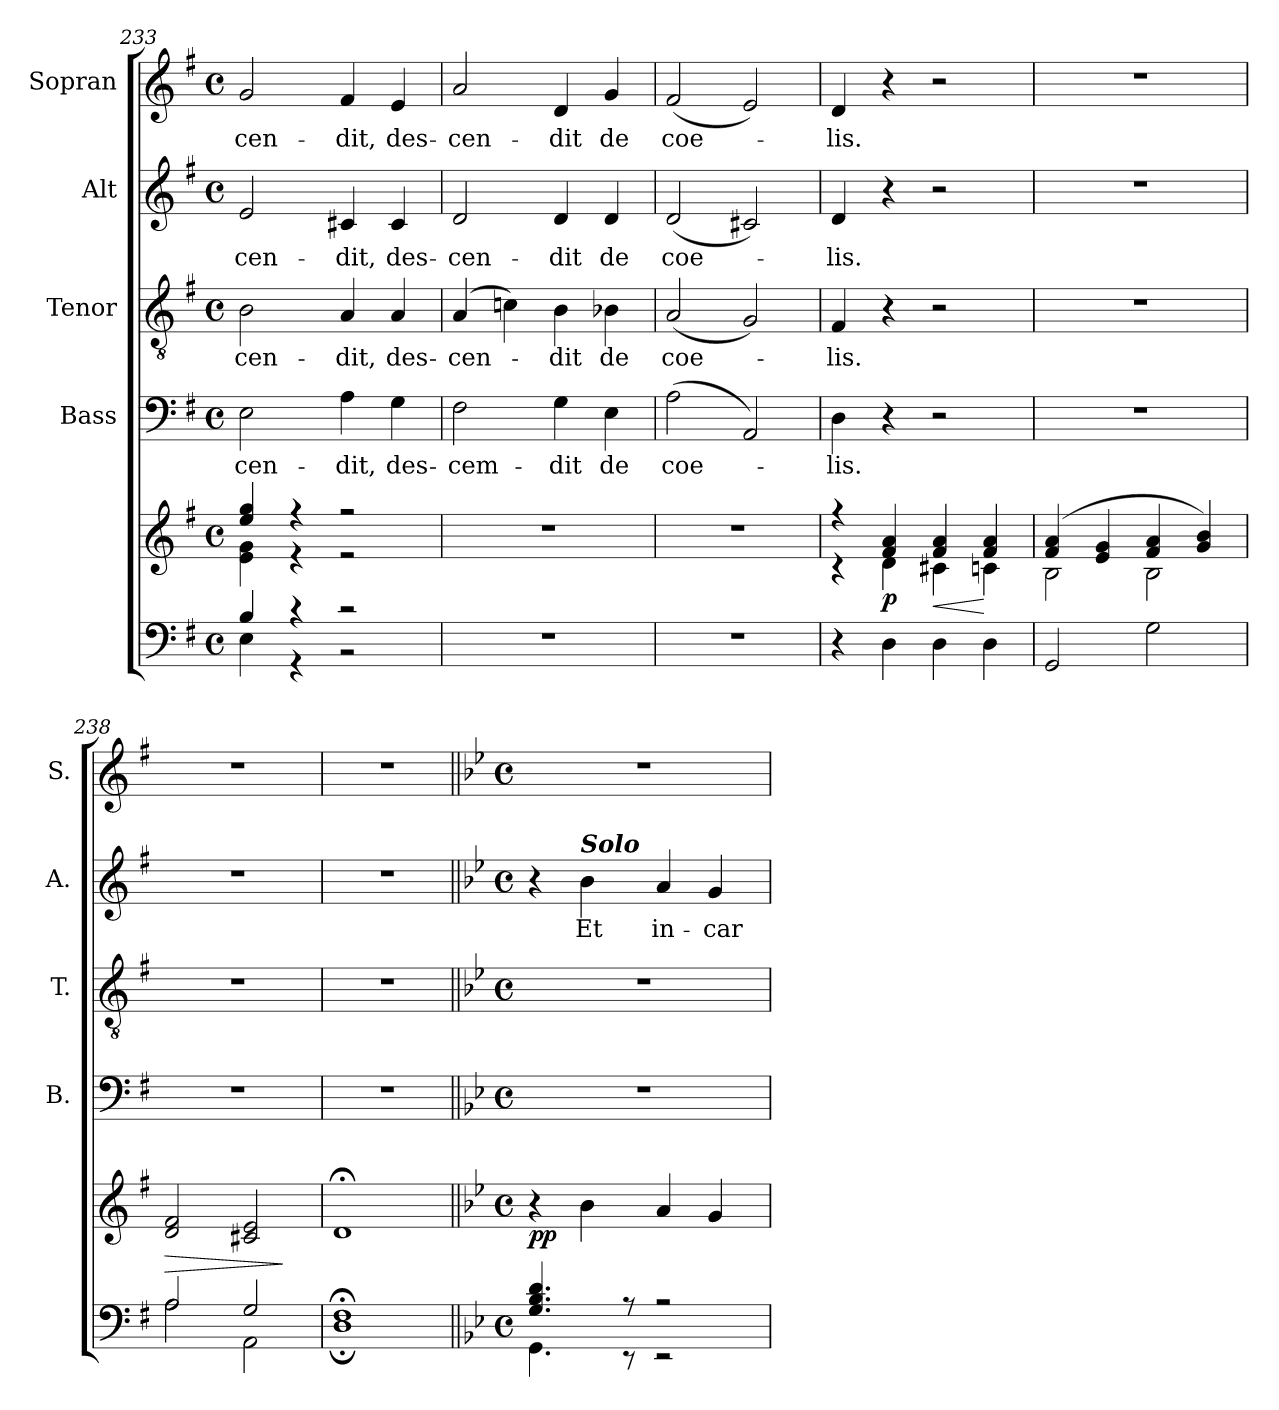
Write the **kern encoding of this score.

**kern	**kern	**dynam	**kern	**text	**kern	**text	**kern	**text	**kern	**text
*part5	*part5	*part5	*part4	*part4	*part3	*part3	*part2	*part2	*part1	*part1
*staff6	*staff5	*staff5/6	*staff4	*staff4	*staff3	*staff3	*staff2	*staff2	*staff1	*staff1
*	*	*	*I"Bass	*	*I"Tenor	*	*I"Alt	*	*I"Sopran	*
*	*	*	*I'B.	*	*I'T.	*	*I'A.	*	*I'S.	*
*clefF4	*clefG2	*	*clefF4	*	*clefGv2	*	*clefG2	*	*clefG2	*
*k[f#]	*k[f#]	*	*k[f#]	*	*k[f#]	*	*k[f#]	*	*k[f#]	*
*G:	*G:	*	*G:	*	*G:	*	*G:	*	*G:	*
*M4/4	*M4/4	*	*M4/4	*	*M4/4	*	*M4/4	*	*M4/4	*
*met(c)	*met(c)	*	*met(c)	*	*met(c)	*	*met(c)	*	*met(c)	*
=233	=233	=233	=233	=233	=233	=233	=233	=233	=233	=233
*^	*^	*	*	*	*	*	*	*	*	*
!	!	!	!	!	!	!LO:LY:b	!	!LO:LY:b	!	!LO:LY:b	!	!LO:LY:b
4B/	4E\	4ee/ 4gg/	4e\ 4g\	.	2E\	-cen-	2B\	-cen-	2e/	-cen-	2g/	-cen-
4r	4r	4r	4r	.	.	.	.	.	.	.	.	.
!	!	!	!	!	!	!LO:LY:b	!	!LO:LY:b	!	!LO:LY:b	!	!LO:LY:b
2r	2r	2r	2r	.	4A\	-dit,	4A/	-dit,	4c#X/	-dit,	4f#/	-dit,
!	!	!	!	!	!	!LO:LY:b	!	!LO:LY:b	!	!LO:LY:b	!	!LO:LY:b
.	.	.	.	.	4G\	des-	4A/	des-	4c#/	des-	4e/	des-
*v	*v	*	*	*	*	*	*	*	*	*	*	*
*	*v	*v	*	*	*	*	*	*	*	*	*
=234	=234	=234	=234	=234	=234	=234	=234	=234	=234	=234
!	!	!	!	!LO:LY:b	!	!LO:LY:b	!	!LO:LY:b	!	!LO:LY:b
1r	1r	.	2F#\	-cem-	(4A/	-cen-	2d/	-cen-	2a/	-cen-
.	.	.	.	.	4cn\)	.	.	.	.	.
!	!	!	!	!LO:LY:b	!	!LO:LY:b	!	!LO:LY:b	!	!LO:LY:b
.	.	.	4G\	-dit	4B\	-dit	4d/	-dit	4d/	-dit
!	!	!	!	!LO:LY:b	!	!LO:LY:b	!	!LO:LY:b	!	!LO:LY:b
.	.	.	4E\	de	4B-X\	de	4d/	de	4g/	de
!!LO:PB:g=z
=235	=235	=235	=235	=235	=235	=235	=235	=235	=235	=235
!	!	!	!	!LO:LY:b	!	!LO:LY:b	!	!LO:LY:b	!	!LO:LY:b
1r	1r	.	(>2A\	coe-	(<2A/	coe-	(<2d/	coe-	(<2f#/	coe-
.	.	.	2AA/)	.	2G/)	.	2c#X/)	.	2e/)	.
=236	=236	=236	=236	=236	=236	=236	=236	=236	=236	=236
*	*^	*	*	*	*	*	*	*	*	*
!	!	!	!	!	!LO:LY:b	!	!LO:LY:b	!	!LO:LY:b	!	!LO:LY:b
4r	4r	4r	.	4D\	-lis.	4F#/	-lis.	4d/	-lis.	4d/	-lis.
!	!	!	!LO:DY:b	!	!	!	!	!	!	!	!
4D\	4f#/ 4a/	4d\	p	4r	.	4r	.	4r	.	4r	.
!	!	!	!LO:HP:b	!	!	!	!	!	!	!	!
4D\	4f#/ 4a/	4c#X\	<	2r	.	2r	.	2r	.	2r	.
4D\	4f#/ 4a/	4cn\	[	.	.	.	.	.	.	.	.
=237	=237	=237	=237	=237	=237	=237	=237	=237	=237	=237	=237
2GG/	(4f#/ 4a/	2B\	.	1r	.	1r	.	1r	.	1r	.
.	4e/ 4g/	.	.	.	.	.	.	.	.	.	.
2G\	4f#/ 4a/	2B\	.	.	.	.	.	.	.	.	.
.	4g/ 4b/)	.	.	.	.	.	.	.	.	.	.
*	*v	*v	*	*	*	*	*	*	*	*	*
=238	=238	=238	=238	=238	=238	=238	=238	=238	=238	=238
*^	*	*	*	*	*	*	*	*	*	*
!	!	!	!LO:HP:b	!	!	!	!	!	!	!	!
2A/	2A\	2d/ 2f#/	>	1r	.	1r	.	1r	.	1r	.
2G/	2AA\	2c#X/ 2e/	.	.	.	.	.	.	.	.	.
*v	*v	*	*	*	*	*	*	*	*	*	*
.	.	]	.	.	.	.	.	.	.	.
=239	=239	=239	=239	=239	=239	=239	=239	=239	=239	=239
*^	*	*	*	*	*	*	*	*	*	*
1F#;<	1D;<	1d;<	.	1r	.	1r	.	1r	.	1r	.
=240||	=240||	=240||	=240||	=240||	=240||	=240||	=240||	=240||	=240||	=240||	=240||
*k[b-e-]	*	*k[b-e-]	*	*k[b-e-]	*	*k[b-e-]	*	*k[b-e-]	*	*k[b-e-]	*
*B-:	*	*B-:	*	*B-:	*	*B-:	*	*B-:	*	*B-:	*
*M4/4	*	*M4/4	*	*M4/4	*	*M4/4	*	*M4/4	*	*M4/4	*
*met(c)	*	*met(c)	*	*met(c)	*	*met(c)	*	*met(c)	*	*met(c)	*
!	!	!	!	!	!	!	!	!	!	!LO:TX:a:Bi:t=Larghetto	!
!	!	!	!LO:DY:b	!	!	!	!	!	!	!	!
*	*	*	*	*	*	*	*	*	*	*^	*
4.G/ 4.B-/ 4.d/	4.GG\	4r	pp	1r	.	1r	.	4r	.	1r	4ryy	.
!	!	!	!	!	!	!	!	!LO:TX:a:Bi:t=Solo	!	!	!	!
!	!	!	!	!	!	!	!	!	!LO:LY:b	!	!	!
.	.	4b-\	.	.	.	.	.	4b-\	Et	.	32ryy	.
*	*	*	*	*	*	*	*	*	*	*MM60	*	*
.	.	.	.	.	.	.	.	.	.	.	2ryy	.
8r	8r	.	.	.	.	.	.	.	.	.	.	.
!	!	!	!	!	!	!	!	!	!LO:LY:b	!	!	!
2r	2r	4a/	.	.	.	.	.	4a/	in-	.	.	.
!	!	!	!	!	!	!	!	!	!LO:LY:b	!	!	!
.	.	4g/	.	.	.	.	.	4g/	-car-	.	.	.
.	.	.	.	.	.	.	.	.	.	.	8..ryy	.
*v	*v	*	*	*	*	*	*	*	*	*v	*v	*
=	=	=	=	=	=	=	=	=	=	=
*-	*-	*-	*-	*-	*-	*-	*-	*-	*-	*-
